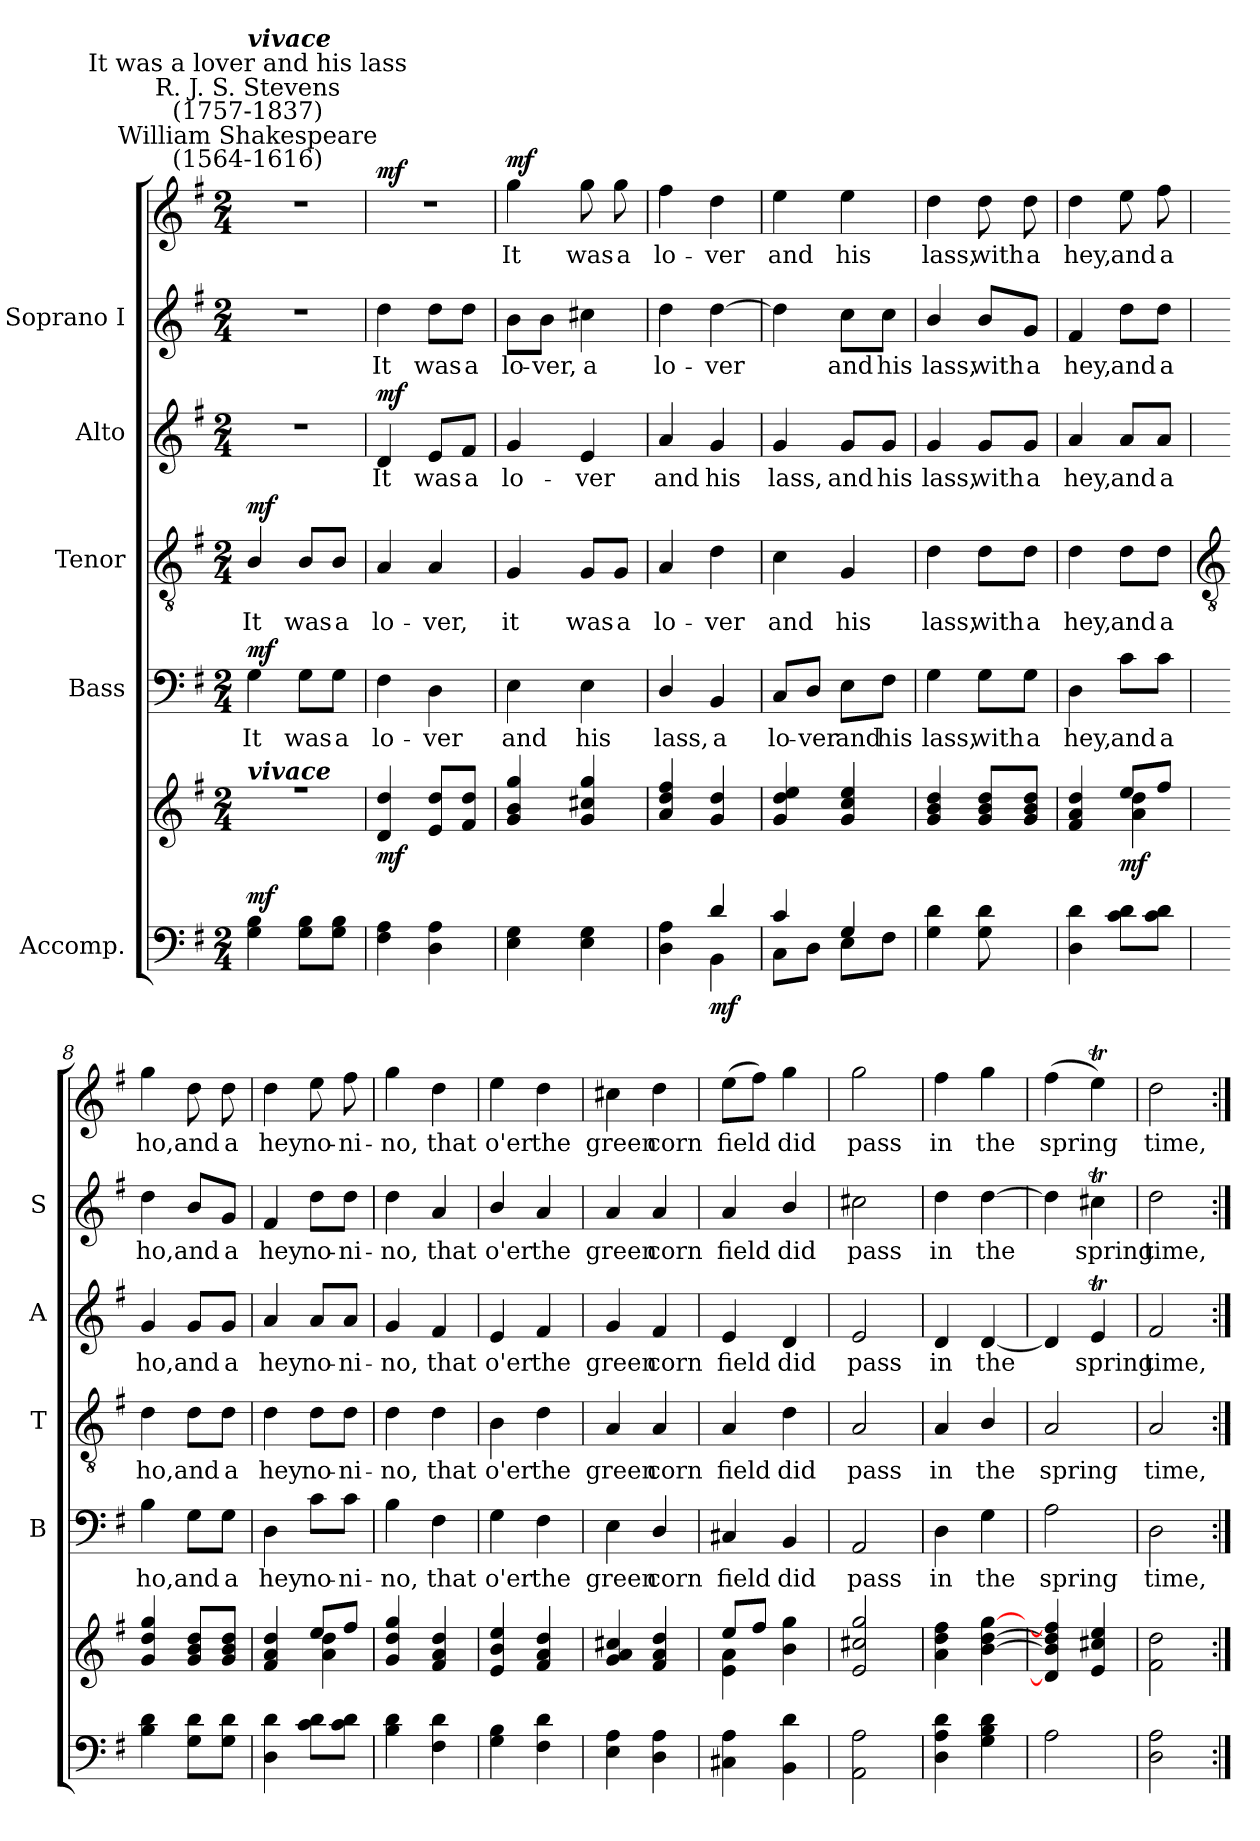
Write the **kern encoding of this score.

**kern	**kern	**dynam	**kern	**text	**dynam	**kern	**text	**dynam	**kern	**text	**dynam	**kern	**text	**kern	**text	**dynam
*part5	*part5	*part5	*part4	*part4	*part4	*part3	*part3	*part3	*part2	*part2	*part2	*part1	*part1	*part1	*part1	*part1
*staff7	*staff6	*staff6/7	*staff5	*staff5	*staff5	*staff4	*staff4	*staff4	*staff3	*staff3	*staff3	*staff2	*staff2	*staff1	*staff1	*staff1/2
*I"Accomp.	*	*	*I"Bass	*	*	*I"Tenor	*	*	*I"Alto	*	*	*I"Soprano I	*	*	*	*
*	*	*	*I'B	*	*	*I'T	*	*	*I'A	*	*	*I'S	*	*	*	*
*clefF4	*clefG2	*	*clefF4	*	*	*clefGv2	*	*	*clefG2	*	*	*clefG2	*	*clefG2	*	*
*k[f#]	*k[f#]	*	*k[f#]	*	*	*k[f#]	*	*	*k[f#]	*	*	*k[f#]	*	*k[f#]	*	*
*G:	*G:	*	*G:	*	*	*G:	*	*	*G:	*	*	*G:	*	*G:	*	*
*M2/4	*M2/4	*	*M2/4	*	*	*M2/4	*	*	*M2/4	*	*	*M2/4	*	*M2/4	*	*
*MM72	*MM72	*	*MM72	*	*	*MM72	*	*	*MM72	*	*	*MM72	*	*MM72	*	*
=1	=1	=1	=1	=1	=1	=1	=1	=1	=1	=1	=1	=1	=1	=1	=1	=1
*^	*^	*	*	*	*	*	*	*	*	*	*	*	*	*	*	*
!	!	!	!	!	!	!	!	!	!	!	!	!	!	!	!	!LO:TX:a:cj:t=William Shakespeare\n(1564-1616)	!	!
!	!	!	!	!	!	!	!	!	!	!	!	!	!	!	!	!LO:TX:a:cj:t=R. J. S. Stevens\n(1757-1837)	!	!
!	!	!	!	!	!	!	!	!	!	!	!	!	!	!	!	!LO:TX:a:cj:t=It was a lover and his lass	!	!
!	!	!	!	!	!	!	!	!	!	!	!	!	!	!	!	!LO:TX:a:Bi:t=vivace	!	!
!	!	!LO:TX:a:Bi:t=vivace	!	!	!	!	!	!	!	!	!	!	!	!	!	!	!	!
!	!	!LO:N:vis=1	!LO:N:vis=1	!LO:DY:a=2	!	!LO:LY:b	!LO:DY:b	!	!LO:LY:b	!LO:DY:b	!LO:N:vis=1	!	!	!LO:N:vis=1	!	!LO:N:vis=1	!	!
2ryy	4G\ 4B\	2r	2ryy	mf	4G	It	mf	4B/	It	mf	2r	.	.	2r	.	2r	.	.
!	!	!	!	!	!	!LO:LY:b	!	!	!LO:LY:b	!	!	!	!	!	!	!	!	!
.	8G\ 8B\L	.	.	.	8G\L	was	.	8B/L	was	.	.	.	.	.	.	.	.	.
!	!	!	!	!	!	!LO:LY:b	!	!	!LO:LY:b	!	!	!	!	!	!	!	!	!
.	8G\ 8B\J	.	.	.	8G\J	a	.	8B/J	a	.	.	.	.	.	.	.	.	.
=2	=2	=2	=2	=2	=2	=2	=2	=2	=2	=2	=2	=2	=2	=2	=2	=2	=2	=2
!	!	!	!LO:N:vis=1	!LO:DY:b	!	!LO:LY:b	!	!	!LO:LY:b	!	!	!LO:LY:b	!LO:DY:b	!	!LO:LY:b	!LO:N:vis=1	!	!LO:DY:b=2
2ryy	4F#\ 4A\	4d 4dd	2ryy	mf	4F#	lo-	.	4A	lo-	.	4d	It	mf	4dd	It	2r	.	mf
!	!	!	!	!	!	!LO:LY:b	!	!	!LO:LY:b	!	!	!LO:LY:b	!	!	!LO:LY:b	!	!	!
.	4D\ 4A\	8e 8ddL	.	.	4D	-ver	.	4A	-ver,	.	8e/L	was	.	8dd\L	was	.	.	.
!	!	!	!	!	!	!	!	!	!	!	!	!LO:LY:b	!	!	!LO:LY:b	!	!	!
.	.	8f# 8ddJ	.	.	.	.	.	.	.	.	8f#/J	a	.	8dd\J	a	.	.	.
=3	=3	=3	=3	=3	=3	=3	=3	=3	=3	=3	=3	=3	=3	=3	=3	=3	=3	=3
!	!	!	!LO:N:vis=1	!	!	!LO:LY:b	!	!	!LO:LY:b	!	!	!LO:LY:b	!	!	!LO:LY:b	!	!LO:LY:b	!LO:DY:b
2ryy	4E\ 4G\	4g 4b 4gg	2ryy	.	4E	and	.	4G	it	.	4g	lo-	.	8b\L	lo-	4gg\	It	mf
!	!	!	!	!	!	!	!	!	!	!	!	!	!	!	!LO:LY:b	!	!	!
.	.	.	.	.	.	.	.	.	.	.	.	.	.	8b\J	-ver,	.	.	.
!	!	!	!	!	!	!LO:LY:b	!	!	!LO:LY:b	!	!	!LO:LY:b	!	!	!LO:LY:b	!	!LO:LY:b	!
.	4E\ 4G\	4g 4cc#X 4gg	.	.	4E	his	.	8G/L	was	.	4e	-ver	.	4cc#X	a	8gg\	was	.
!	!	!	!	!	!	!	!	!	!LO:LY:b	!	!	!	!	!	!	!	!LO:LY:b	!
.	.	.	.	.	.	.	.	8G/J	a	.	.	.	.	.	.	8gg\	a	.
=4	=4	=4	=4	=4	=4	=4	=4	=4	=4	=4	=4	=4	=4	=4	=4	=4	=4	=4
!	!	!	!LO:N:vis=1	!	!	!LO:LY:b	!	!	!LO:LY:b	!	!	!LO:LY:b	!	!	!LO:LY:b	!	!LO:LY:b	!
4ryy	4D\ 4A\	4a 4dd 4ff#	2ryy	.	4D/	lass,	.	4A	lo-	.	4a	and	.	4dd	lo-	4ff#\	lo-	.
!	!	!	!	!LO:DY:b=2	!	!LO:LY:b	!	!	!LO:LY:b	!	!	!LO:LY:b	!	!	!LO:LY:b	!	!LO:LY:b	!
4d/	4BB\	4g 4dd	.	mf	4BB	a	.	4d	-ver	.	4g	his	.	[4dd	-ver	4dd\	-ver	.
=5	=5	=5	=5	=5	=5	=5	=5	=5	=5	=5	=5	=5	=5	=5	=5	=5	=5	=5
!	!	!	!LO:N:vis=1	!	!	!LO:LY:b	!	!	!LO:LY:b	!	!	!LO:LY:b	!	!	!	!	!LO:LY:b	!
4c/	8C\L	4g 4dd 4ee	2ryy	.	8C/L	lo-	.	4c	and	.	4g	lass,	.	4dd]	.	4ee\	and	.
!	!	!	!	!	!	!LO:LY:b	!	!	!	!	!	!	!	!	!	!	!	!
.	8D\J	.	.	.	8D/J	-ver	.	.	.	.	.	.	.	.	.	.	.	.
!	!	!	!	!	!	!LO:LY:b	!	!	!LO:LY:b	!	!	!LO:LY:b	!	!	!LO:LY:b	!	!LO:LY:b	!
4G/	8E\L	4g 4cc 4ee	.	.	8E\L	and	.	4G	his	.	8g/L	and	.	8cc\L	and	4ee\	his	.
!	!	!	!	!	!	!LO:LY:b	!	!	!	!	!	!LO:LY:b	!	!	!LO:LY:b	!	!	!
.	8F#\J	.	.	.	8F#\J	his	.	.	.	.	8g/J	his	.	8cc\J	his	.	.	.
=6	=6	=6	=6	=6	=6	=6	=6	=6	=6	=6	=6	=6	=6	=6	=6	=6	=6	=6
!	!	!	!LO:N:vis=1	!	!	!LO:LY:b	!	!	!LO:LY:b	!	!	!LO:LY:b	!	!	!LO:LY:b	!	!LO:LY:b	!
2ryy	4G\ 4d\	4g 4b 4dd	2ryy	.	4G	lass,	.	4d	lass,	.	4g	lass,	.	4b/	lass,	4dd\	lass,	.
!	!	!	!	!	!	!LO:LY:b	!	!	!LO:LY:b	!	!	!LO:LY:b	!	!	!LO:LY:b	!	!LO:LY:b	!
.	8G\ 8d\	8g 8b 8ddL	.	.	8G\L	with	.	8d\L	with	.	8g/L	with	.	8b/L	with	8dd\	with	.
!	!	!	!	!	!	!LO:LY:b	!	!	!LO:LY:b	!	!	!LO:LY:b	!	!	!LO:LY:b	!	!LO:LY:b	!
.	8ryy	8g 8b 8ddJ	.	.	8G\J	a	.	8d\J	a	.	8g/J	a	.	8g/J	a	8dd\	a	.
=7	=7	=7	=7	=7	=7	=7	=7	=7	=7	=7	=7	=7	=7	=7	=7	=7	=7	=7
!	!	!	!	!	!	!LO:LY:b	!	!	!LO:LY:b	!	!	!LO:LY:b	!	!	!LO:LY:b	!	!LO:LY:b	!
2ryy	4D\ 4d\	4f# 4a 4dd	4ryy	.	4D	hey,	.	4d	hey,	.	4a	hey,	.	4f#	hey,	4dd\	hey,	.
!	!	!	!	!LO:DY:b	!	!LO:LY:b	!	!	!LO:LY:b	!	!	!LO:LY:b	!	!	!LO:LY:b	!	!LO:LY:b	!
.	8c\ 8d\L	8ee/L	4a\ 4dd\	mf	8c\L	and	.	8d\L	and	.	8a/L	and	.	8dd\L	and	8ee\	and	.
!	!	!	!	!	!	!LO:LY:b	!	!	!LO:LY:b	!	!	!LO:LY:b	!	!	!LO:LY:b	!	!LO:LY:b	!
.	8c\ 8d\J	8ff#/J	.	.	8c\J	a	.	8d\J	a	.	8a/J	a	.	8dd\J	a	8ff#\	a	.
*v	*v	*	*	*	*	*	*	*	*	*	*	*	*	*	*	*	*	*
!!LO:LB:g=z
=8	=8	=8	=8	=8	=8	=8	=8	=8	=8	=8	=8	=8	=8	=8	=8	=8	=8
*	*	*	*	*	*	*	*clefGv2	*	*	*	*	*	*	*	*	*	*
*^	*	*	*	*	*	*	*	*	*	*	*	*	*	*	*	*	*
!	!	!	!	!	!	!LO:LY:b	!	!	!LO:LY:b	!	!	!LO:LY:b	!	!	!LO:LY:b	!	!LO:LY:b	!
*v	*v	*	*	*	*	*	*	*	*	*	*	*	*	*	*	*	*	*
4B 4d	4g 4dd 4gg	2ryy	.	4B	ho,	.	4d	ho,	.	4g	ho,	.	4dd	ho,	4gg	ho,	.
!	!	!	!	!	!LO:LY:b	!	!	!LO:LY:b	!	!	!LO:LY:b	!	!	!LO:LY:b	!	!LO:LY:b	!
8G 8dL	8g 8b 8ddL	.	.	8G\L	and	.	8d\L	and	.	8g/L	and	.	8b/L	and	8dd	and	.
!	!	!	!	!	!LO:LY:b	!	!	!LO:LY:b	!	!	!LO:LY:b	!	!	!LO:LY:b	!	!LO:LY:b	!
8G 8dJ	8g 8b 8ddJ	.	.	8G\J	a	.	8d\J	a	.	8g/J	a	.	8g/J	a	8dd	a	.
=9	=9	=9	=9	=9	=9	=9	=9	=9	=9	=9	=9	=9	=9	=9	=9	=9	=9
!	!	!	!	!	!LO:LY:b	!	!	!LO:LY:b	!	!	!LO:LY:b	!	!	!LO:LY:b	!	!LO:LY:b	!
4D 4d	4f# 4a 4dd	4ryy	.	4D	hey	.	4d	hey	.	4a	hey	.	4f#	-hey	4dd	hey	.
!	!	!	!	!	!LO:LY:b	!	!	!LO:LY:b	!	!	!LO:LY:b	!	!	!LO:LY:b	!	!LO:LY:b	!
8c 8dL	8ee/L	4a\ 4dd\	.	8c\L	no-	.	8d\L	no-	.	8a/L	no-	.	8dd\L	no-	8ee	no-	.
!	!	!	!	!	!LO:LY:b	!	!	!LO:LY:b	!	!	!LO:LY:b	!	!	!LO:LY:b	!	!LO:LY:b	!
8c 8dJ	8ff#/J	.	.	8c\J	-ni-	.	8d\J	-ni-	.	8a/J	-ni-	.	8dd\J	-ni-	8ff#	-ni-	.
=10	=10	=10	=10	=10	=10	=10	=10	=10	=10	=10	=10	=10	=10	=10	=10	=10	=10
!	!	!	!	!	!LO:LY:b	!	!	!LO:LY:b	!	!	!LO:LY:b	!	!	!LO:LY:b	!	!LO:LY:b	!
4B 4d	4g 4dd 4gg	2ryy	.	4B	-no,	.	4d	-no,	.	4g	-no,	.	4dd	no,	4gg	-no,	.
!	!	!	!	!	!LO:LY:b	!	!	!LO:LY:b	!	!	!LO:LY:b	!	!	!LO:LY:b	!	!LO:LY:b	!
4F# 4d	4f# 4a 4dd	.	.	4F#	that	.	4d	that	.	4f#	that	.	4a	that	4dd	that	.
=11	=11	=11	=11	=11	=11	=11	=11	=11	=11	=11	=11	=11	=11	=11	=11	=11	=11
!	!	!	!	!	!LO:LY:b	!	!	!LO:LY:b	!	!	!LO:LY:b	!	!	!LO:LY:b	!	!LO:LY:b	!
4G 4B	4e 4b 4ee	2ryy	.	4G	o'er	.	4B	o'er	.	4e	o'er	.	4b/	o'er	4ee	o'er	.
!	!	!	!	!	!LO:LY:b	!	!	!LO:LY:b	!	!	!LO:LY:b	!	!	!LO:LY:b	!	!LO:LY:b	!
4F# 4d	4f# 4a 4dd	.	.	4F#	the	.	4d	the	.	4f#	the	.	4a	the	4dd	the	.
=12	=12	=12	=12	=12	=12	=12	=12	=12	=12	=12	=12	=12	=12	=12	=12	=12	=12
!	!	!	!	!	!LO:LY:b	!	!	!LO:LY:b	!	!	!LO:LY:b	!	!	!LO:LY:b	!	!LO:LY:b	!
4E 4A	4g/ 4a/ 4cc#X/	2ryy	.	4E	green	.	4A	green	.	4g	green	.	4a	green	4cc#X	green	.
!	!	!	!	!	!LO:LY:b	!	!	!LO:LY:b	!	!	!LO:LY:b	!	!	!LO:LY:b	!	!LO:LY:b	!
4D 4A	4f# 4a 4dd	.	.	4D/	corn	.	4A	corn	.	4f#	corn	.	4a	corn	4dd	corn	.
=13	=13	=13	=13	=13	=13	=13	=13	=13	=13	=13	=13	=13	=13	=13	=13	=13	=13
!	!	!	!	!	!LO:LY:b	!	!	!LO:LY:b	!	!	!LO:LY:b	!	!	!LO:LY:b	!	!LO:LY:b	!
4C#X 4A	8ee/L	4e\ 4a\	.	4C#X	field	.	4A	field	.	4e	field	.	4a	field	(>8eeL	field	.
.	8ff#/J	.	.	.	.	.	.	.	.	.	.	.	.	.	8ff#J)	.	.
!	!	!	!	!	!LO:LY:b	!	!	!LO:LY:b	!	!	!LO:LY:b	!	!	!LO:LY:b	!	!LO:LY:b	!
4BB 4d	4b 4gg	4ryy	.	4BB	did	.	4d	did	.	4d	did	.	4b/	did	4gg	did	.
=14	=14	=14	=14	=14	=14	=14	=14	=14	=14	=14	=14	=14	=14	=14	=14	=14	=14
!	!	!	!	!	!LO:LY:b	!	!	!LO:LY:b	!	!	!LO:LY:b	!	!	!LO:LY:b	!	!LO:LY:b	!
2AA 2A	2e 2cc#X 2gg	2ryy	.	2AA	pass	.	2A	pass	.	2e	pass	.	2cc#X	pass	2gg	pass	.
=15	=15	=15	=15	=15	=15	=15	=15	=15	=15	=15	=15	=15	=15	=15	=15	=15	=15
!	!	!	!	!	!LO:LY:b	!	!	!LO:LY:b	!	!	!LO:LY:b	!	!	!LO:LY:b	!	!LO:LY:b	!
4D 4A 4d	4a\ 4dd\ 4ff#\	2ryy	.	4D	in	.	4A	in	.	4d	in	.	4dd	in	4ff#	in	.
!	!	!	!	!	!LO:LY:b	!	!	!LO:LY:b	!	!	!LO:LY:b	!	!	!LO:LY:b	!	!LO:LY:b	!
4G 4B 4d	[4b\ [4dd\ [4gg\	.	.	4G	the	.	4B/	the	.	[4d	the	.	[4dd	the	4gg	the	.
=16	=16	=16	=16	=16	=16	=16	=16	=16	=16	=16	=16	=16	=16	=16	=16	=16	=16
!	!	!	!	!	!LO:LY:b	!	!	!LO:LY:b	!	!	!	!	!	!	!	!LO:LY:b	!
2A	4d] 4b] 4dd] 4ff#]	2ryy	.	2A	spring	.	2A	spring	.	4d]	.	.	4dd]	.	(>4ff#	spring	.
!	!	!	!	!	!	!	!	!	!	!	!LO:LY:b	!	!	!LO:LY:b	!	!	!
.	4e 4cc#X 4ee	.	.	.	.	.	.	.	.	4eT	spring	.	4cc#Xt	spring	4eeT)	.	.
=17	=17	=17	=17	=17	=17	=17	=17	=17	=17	=17	=17	=17	=17	=17	=17	=17	=17
!	!	!	!	!	!LO:LY:b	!	!	!LO:LY:b	!	!	!LO:LY:b	!	!	!LO:LY:b	!	!LO:LY:b	!
2D 2A	2f#\ 2dd\	2ryy	.	2D	time,	.	2A	time,	.	2f#	time,	.	2dd	time,	2dd	time,	.
*	*v	*v	*	*	*	*	*	*	*	*	*	*	*	*	*	*	*
=:|!	=:|!	=:|!	=:|!	=:|!	=:|!	=:|!	=:|!	=:|!	=:|!	=:|!	=:|!	=:|!	=:|!	=:|!	=:|!	=:|!
*-	*-	*-	*-	*-	*-	*-	*-	*-	*-	*-	*-	*-	*-	*-	*-	*-
